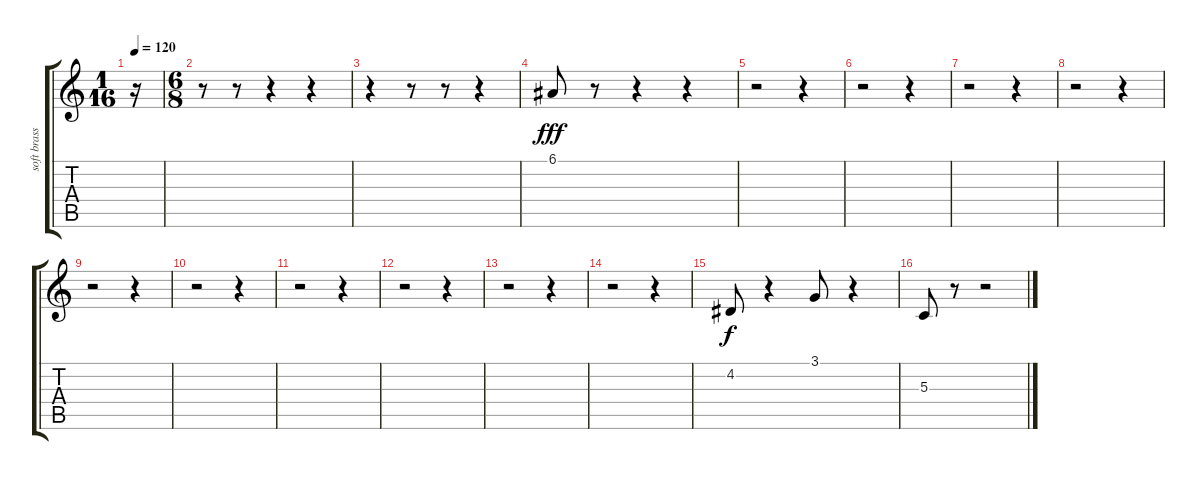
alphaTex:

\track ("soft brass" "soft brass") {instrument trumpet}
\staff {score tabs}
\tuning (E4 B3 G3 D3 A2 E2) {hide}
\ts (1 16)
\tempo 120
\clef g2
\ks c
r.16{dy fff instrument trumpet} |
\ts (6 8)
r.8 r.8 r.4 r.4 |
r.4 r.8 r.8 r.4 |
6.1.8 r.8 r.4 r.4 |
r.2 r.4 |
r.2 r.4 |
r.2 r.4 |
r.2 r.4 |
r.2 r.4 |
r.2 r.4 |
r.2 r.4 |
r.2 r.4 |
r.2 r.4 |
r.2 r.4 |
4.2.8{dy f} r.4 3.1.8 r.4 |
5.3.8 r.8 r.2
